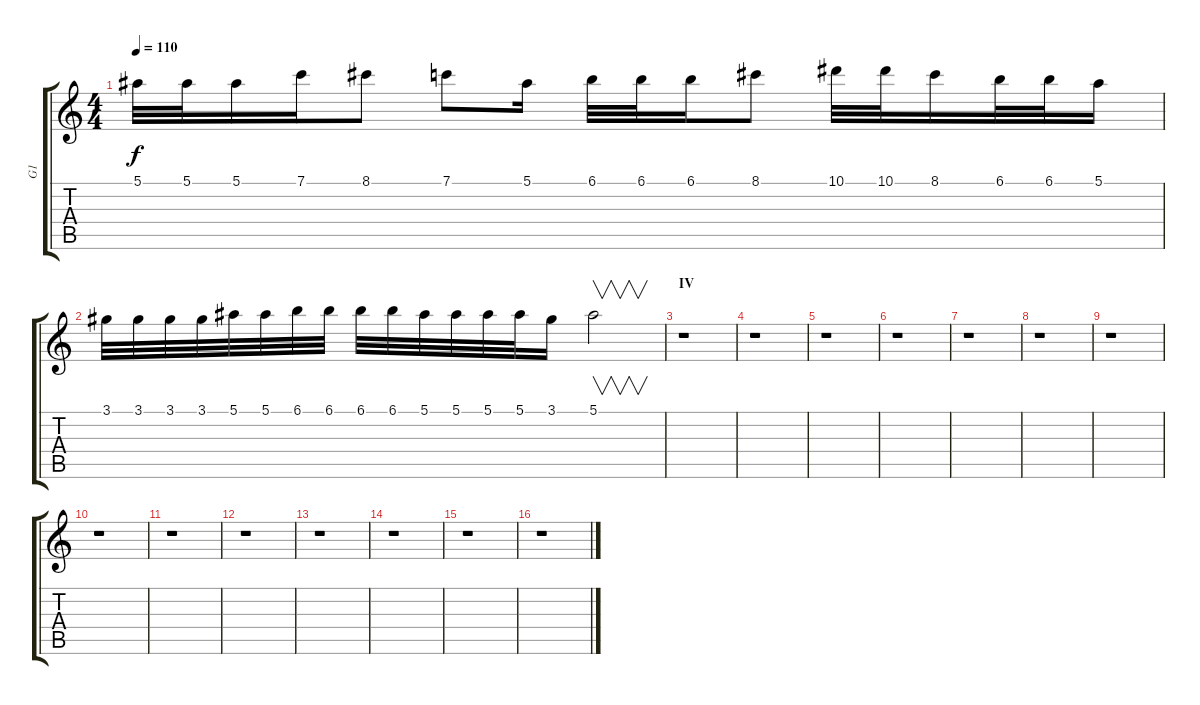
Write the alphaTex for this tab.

\track ("G1" "G1") {instrument overdrivenguitar}
\staff {score tabs}
\tuning (F4 C4 Ab3 Eb3 Bb2 F2) {hide}
\ts (4 4)
\tempo 110
\clef g2
\ks c
5.1.32{dy f} 5.1.32 5.1.16 7.1.16 8.1.8 7.1.8 5.1.16 6.1.32 6.1.32 6.1.16 8.1.8 10.1.32 10.1.32 8.1.16 6.1.32 6.1.32 5.1.16 |
3.1.32 3.1.32 3.1.32 3.1.32 5.1.32 5.1.32 6.1.32 6.1.32 6.1.32 6.1.32 5.1.32 5.1.32 5.1.32 5.1.32 3.1.16 5.1.2{v} |
\section ("" "IV")
r.1 |
r.1 |
r.1 |
r.1 |
r.1 |
r.1 |
r.1 |
r.1 |
r.1 |
r.1 |
r.1 |
r.1 |
r.1 |
r.1
